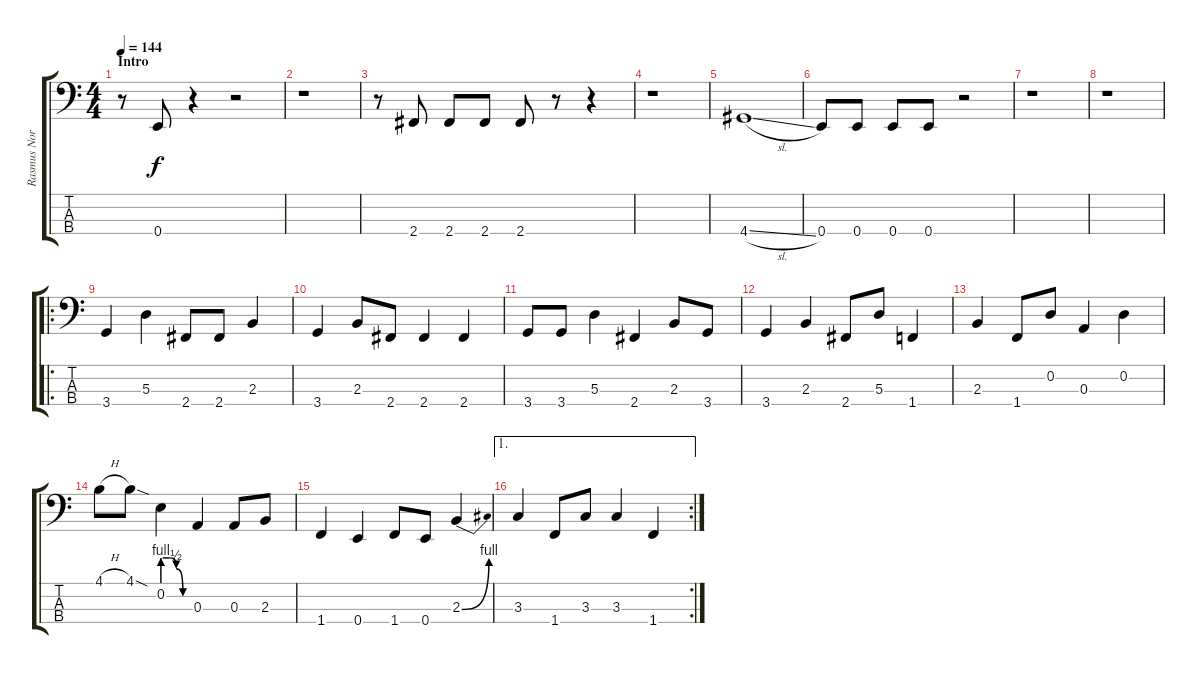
\track ("Rasmus Nora" "Rasmus Nor") {instrument electricbassfinger}
\staff {score tabs}
\tuning (G2 D2 A1 E1) {hide}
\ts (4 4)
\section ("" "Intro")
\tempo 144
\clef f4
\ks c
r.8{dy f instrument electricbassfinger} 0.4.8 r.4 r.2 |
r.1 |
r.8 2.4.8 2.4.8 2.4.8 2.4.8 r.8 r.4 |
r.1 |
4.4{sl}.1 |
0.4.8 0.4.8 0.4.8 0.4.8 r.2 |
r.1 |
r.1 |
\ro
3.4.4 5.3.4 2.4.8 2.4.8 2.3.4 |
3.4.4 2.3.8 2.4.8 2.4.4 2.4.4 |
3.4.8 3.4.8 5.3.4 2.4.4 2.3.8 3.4.8 |
3.4.4 2.3.4 2.4.8 5.3.8 1.4.4 |
2.3.4 1.4.8 0.2.8 0.3.4 0.2.4 |
4.1{h}.8 4.1{sod}.8 0.2{be (custom 0 4 15 4 30 2 45 0 60 0)}.4 0.3.4 0.3.8 2.3.8 |
1.4.4 0.4.4 1.4.8 0.4.8 2.3{be (bend 0 0 60 4)}.4 |
\ae 1
\rc 2
3.3.4 1.4.8 3.3.8 3.3.4 1.4.4
